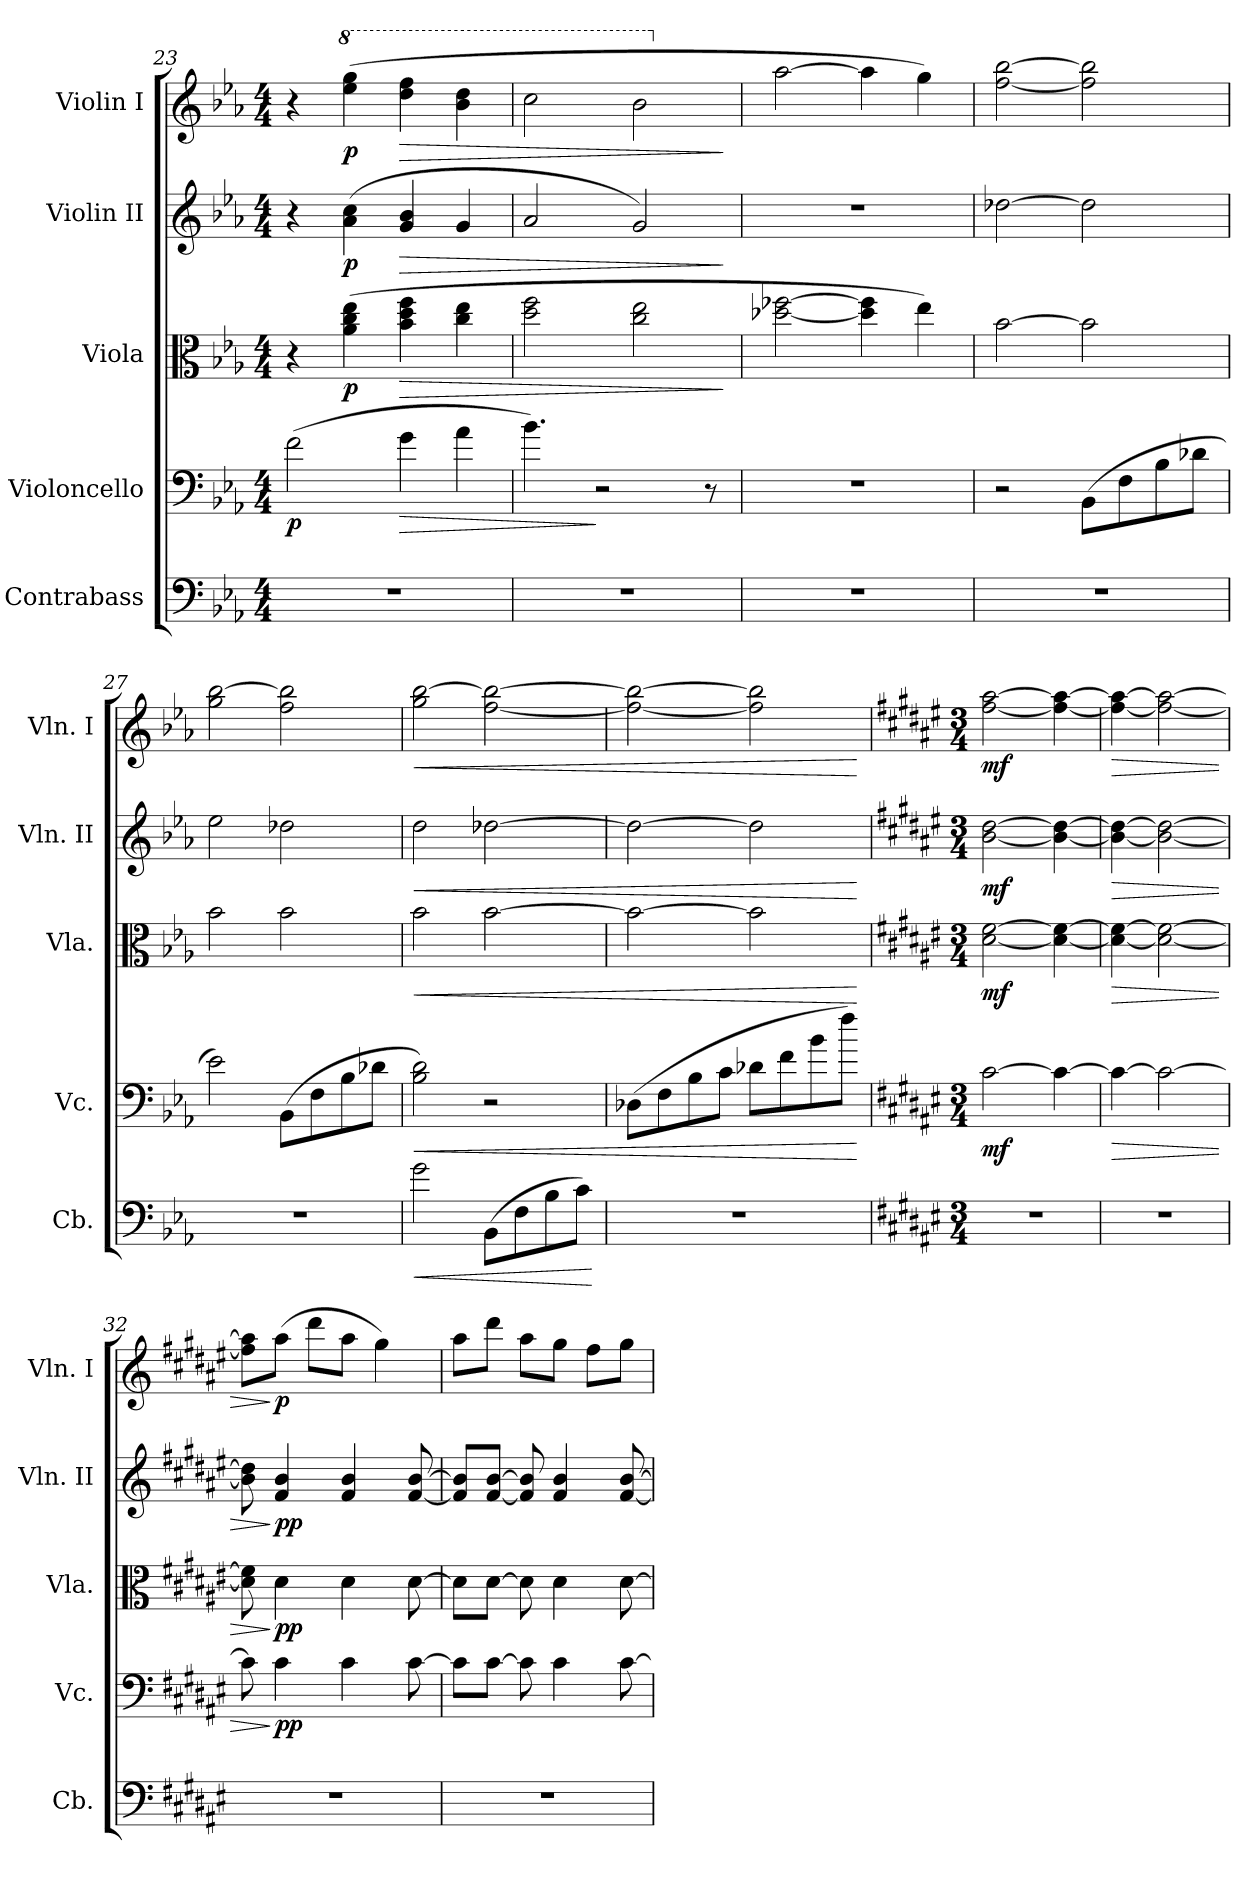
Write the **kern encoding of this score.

**kern	**dynam	**kern	**dynam	**kern	**dynam	**kern	**dynam	**kern	**dynam
*part5	*part5	*part4	*part4	*part3	*part3	*part2	*part2	*part1	*part1
*staff5	*staff5	*staff4	*staff4	*staff3	*staff3	*staff2	*staff2	*staff1	*staff1
*I"Contrabass	*	*I"Violoncello	*	*I"Viola	*	*I"Violin II	*	*I"Violin I	*
*I'Cb.	*	*I'Vc.	*	*I'Vla.	*	*I'Vln. II	*	*I'Vln. I	*
!!LO:PB:g=z
*clefF4	*	*clefF4	*	*clefC3	*	*clefG2	*	*clefG2	*
*ITrd7c12	*	*	*	*	*	*	*	*	*
*k[b-e-a-]	*	*k[b-e-a-]	*	*k[b-e-a-]	*	*k[b-e-a-]	*	*k[b-e-a-]	*
*M4/4	*	*M4/4	*	*M4/4	*	*M4/4	*	*M4/4	*
=23	=23	=23	=23	=23	=23	=23	=23	=23	=23
!	!	!	!LO:DY:b	!	!	!	!	!	!
1r	.	(>2f\	p	4r	.	4r	.	4r	.
*	*	*	*	*	*	*8va	*	*	*
*	*	*	*	*	*	*	*	*8va	*
!	!	!	!	!	!LO:DY:b	!	!LO:DY:b	!	!LO:DY:b
.	.	.	.	(>4a-\ 4cc\ 4ee-\	p	(>4aa-\ 4ccc\	p	(>4eee-\ 4ggg\	p
!	!	!	!LO:HP:b	!	!LO:HP:b	!	!LO:HP:b	!	!LO:HP:b
.	.	4g\	>	4b-\ 4dd\ 4ff\	>	4gg/ 4bb-/	>	4ddd\ 4fff\	>
.	.	4a-\	.	4cc\ 4ee-\	.	4gg/	.	4bb-\ 4ddd\	.
=24	=24	=24	=24	=24	=24	=24	=24	=24	=24
1r	.	4.b-\)	.	2dd\ 2ff\	.	2aa-/	.	2ccc\	.
.	.	2r	]	.	.	.	.	.	.
.	.	.	.	2cc\ 2ee-\	.	2gg/)	.	2bb-\	.
.	.	8r	.	.	.	.	.	.	.
.	.	.	.	.	]	.	]	.	]
=25	=25	=25	=25	=25	=25	=25	=25	=25	=25
*	*	*	*	*	*	*X8va	*	*	*
*	*	*	*	*	*	*	*	*X8va	*
1r	.	1r	.	[2dd-X\ [2ff-X\	.	1r	.	[2aa-\	.
.	.	.	.	4dd-\] 4ff-\]	.	.	.	4aa-\]	.
.	.	.	.	4ee-\)	.	.	.	4gg\)	.
=26	=26	=26	=26	=26	=26	=26	=26	=26	=26
1r	.	2r	.	[2b-\	.	[2dd-X\	.	[2ff\ [2bb-\	.
.	.	(>8BB-\L	.	2b-\]	.	2dd-\]	.	2ff\] 2bb-\]	.
.	.	8F\	.	.	.	.	.	.	.
.	.	8B-\	.	.	.	.	.	.	.
.	.	8d-X\J	.	.	.	.	.	.	.
=27	=27	=27	=27	=27	=27	=27	=27	=27	=27
1r	.	2e-\)	.	2b-\	.	2ee-\	.	2gg\ [2bb-\	.
.	.	(>8BB-\L	.	2b-\	.	2dd-X\	.	2ff\ 2bb-\]	.
.	.	8F\	.	.	.	.	.	.	.
.	.	8B-\	.	.	.	.	.	.	.
.	.	8d-X\J	.	.	.	.	.	.	.
=28	=28	=28	=28	=28	=28	=28	=28	=28	=28
!	!LO:HP:b	!	!LO:HP:b	!	!LO:HP:b	!	!LO:HP:b	!	!LO:HP:b
2G\	<	2B-\ 2d\)	<	2b-\	<	2dd\	<	2gg\ [2bb-\	<
(>8BBB-\L	.	2r	.	[2b-\	.	[2dd-X\	.	[2ff\ 2bb-\_	.
8FF\	.	.	.	.	.	.	.	.	.
8BB-\	.	.	.	.	.	.	.	.	.
8C\J)	.	.	.	.	.	.	.	.	.
.	[	.	.	.	.	.	.	.	.
!!LO:PB:g=z
=29	=29	=29	=29	=29	=29	=29	=29	=29	=29
1r	.	(>8D-X\L	.	2b-\_	.	2dd-\_	.	2ff\_ 2bb-\_	.
.	.	8F\	.	.	.	.	.	.	.
.	.	8B-\	.	.	.	.	.	.	.
.	.	8c\J	.	.	.	.	.	.	.
.	.	8d-X\L	.	2b-\]	.	2dd-\]	.	2ff\] 2bb-\]	.
.	.	8f\	.	.	.	.	.	.	.
.	.	8b-\	.	.	.	.	.	.	.
.	.	8ff\J)	.	.	.	.	.	.	.
.	.	.	[	.	[	.	[	.	[
=30	=30	=30	=30	=30	=30	=30	=30	=30	=30
*k[f#c#g#d#a#e#]	*	*k[f#c#g#d#a#e#]	*	*k[f#c#g#d#a#e#]	*	*k[f#c#g#d#a#e#]	*	*k[f#c#g#d#a#e#]	*
*M3/4	*	*M3/4	*	*M3/4	*	*M3/4	*	*M3/4	*
*	*	*	*	*	*	*	*	*MM75	*
!	!	!	!LO:DY:b	!	!LO:DY:b	!	!LO:DY:b	!	!LO:DY:b
2.r	.	[2c#\	mf	[2d#\ [2f#\	mf	[2b\ [2dd#\	mf	[2ff#\ [2aa#\	mf
.	.	4c#\_	.	4d#\_ 4f#\_	.	4b\_ 4dd#\_	.	4ff#\_ 4aa#\_	.
=31	=31	=31	=31	=31	=31	=31	=31	=31	=31
!	!	!	!LO:HP:b	!	!LO:HP:b	!	!LO:HP:b	!	!LO:HP:b
2.r	.	4c#\_	>	4d#\_ 4f#\_	>	4b\_ 4dd#\_	>	4ff#\_ 4aa#\_	>
.	.	2c#\_	.	2d#\_ 2f#\_	.	2b\_ 2dd#\_	.	2ff#\_ 2aa#\_	.
=32	=32	=32	=32	=32	=32	=32	=32	=32	=32
2.r	.	8c#\]	.	8d#\] 8f#\]	.	8b\] 8dd#\]	.	8ff#\] 8aa#\]L	.
!	!	!	!LO:DY:n=1:b	!	!LO:DY:n=1:b	!	!LO:DY:n=1:b	!	!LO:DY:n=1:b
.	.	4c#\	] pp	4d#\	] pp	4f#/ 4b/	] pp	(>8aa#\J	] p
.	.	.	.	.	.	.	.	8ddd#\L	.
.	.	4c#\	.	4d#\	.	4f#/ 4b/	.	8aa#\J	.
.	.	.	.	.	.	.	.	4gg#\)	.
.	.	[8c#\	.	[8d#\	.	[8f#/ [8b/	.	.	.
=33	=33	=33	=33	=33	=33	=33	=33	=33	=33
2.r	.	8c#\L]	.	8d#\L]	.	8f#/] 8b/]L	.	8aa#\L	.
.	.	[8c#\J	.	[8d#\J	.	[8f#/ [8b/J	.	8ddd#\J	.
.	.	8c#\]	.	8d#\]	.	8f#/] 8b/]	.	8aa#\L	.
.	.	4c#\	.	4d#\	.	4f#/ 4b/	.	8gg#\J	.
.	.	.	.	.	.	.	.	8ff#\L	.
.	.	[8c#\	.	[8d#\	.	[8f#/ [8b/	.	8gg#\J	.
=	=	=	=	=	=	=	=	=	=
*-	*-	*-	*-	*-	*-	*-	*-	*-	*-
